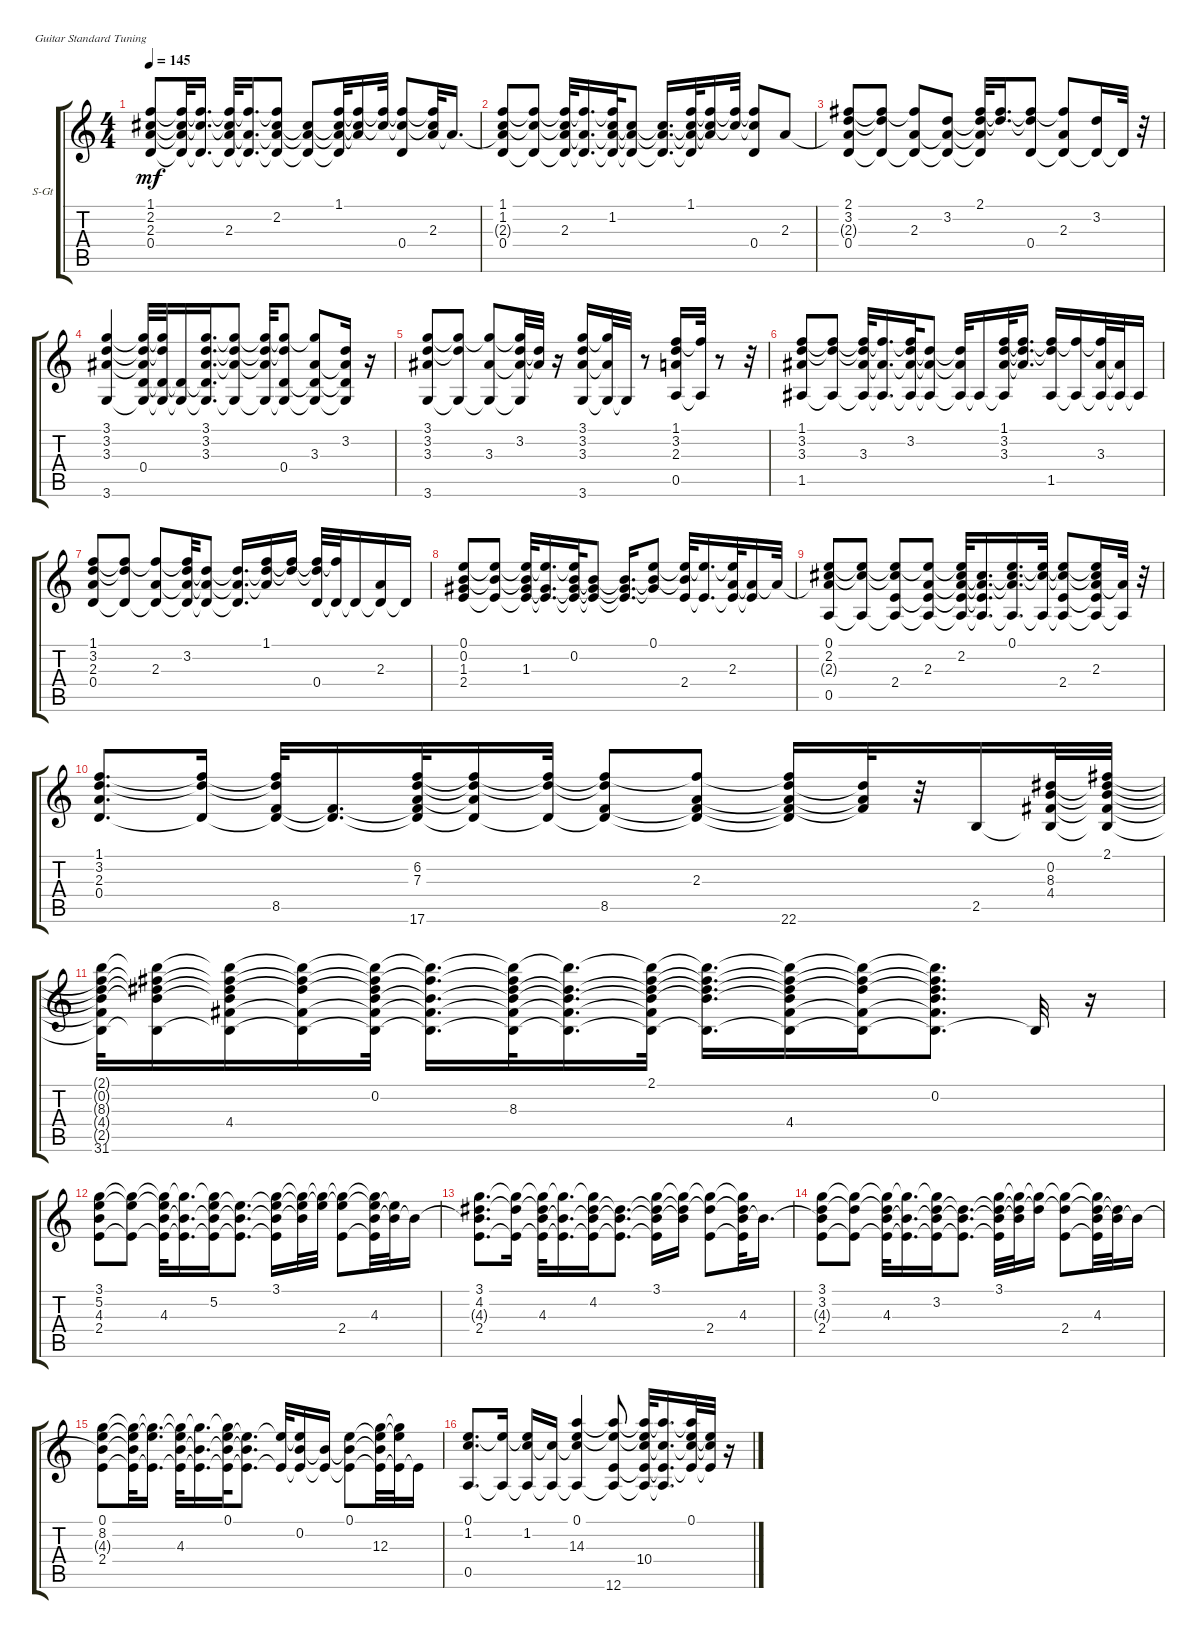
\defaultSystemsLayout 4
\bracketExtendMode groupsimilarinstruments
\firstSystemTrackNameOrientation horizontal
\otherSystemsTrackNameOrientation horizontal
\track ("Steel Guitar" "S-Gt") {instrument acousticguitarsteel}
\staff {score tabs}
\tuning (E4 B3 G3 D3 A2 E2)
\ts (4 4)
\tempo 145
\clef g2
\ks c
(2.3 1.1 2.2 0.4).8{dy mf} (2.3{t} 1.1{t} 2.2{t} 0.4{t}).32 (1.1{t} 2.2{t} 0.4{t}).16{d} (1.1{t} 2.2{t} 0.4{t} 2.3).32 (1.1{t} 0.4{t} 2.3{t}).16{d} (1.1{t} 0.4{t} 2.3{t} 2.2).8 (0.4{t} 2.3{t} 2.2{t}).8 (0.4{t} 2.3{t} 2.2{t} 1.1).32 (2.3{t} 2.2{t} 1.1{t}).16 (2.2{t} 1.1{t}).32 (2.2{t} 1.1{t} 0.4).8 (2.2{t} 1.1{t} 2.3).32 2.3{t}.16{d} |
(2.3{t} 1.2 1.1 0.4).8 (1.2{t} 1.1{t} 0.4{t}).8 (1.2{t} 1.1{t} 0.4{t} 2.3).32 (1.1{t} 0.4{t} 2.3{t}).16{d} (1.1{t} 0.4{t} 2.3{t} 1.2).32 (0.4{t} 2.3{t} 1.2{t}).8 (0.4{t} 2.3{t} 1.2{t}).16{d} (0.4{t} 2.3{t} 1.2{t} 1.1).32 (2.3{t} 1.2{t} 1.1{t}).16 (1.2{t} 1.1{t}).32 (1.2{t} 1.1{t} 0.4).8 2.3.8 |
(2.3{t} 0.4 2.1 3.2).8 (0.4{t} 2.1{t} 3.2{t}).8 (0.4{t} 2.1{t} 2.3).8 (0.4{t} 2.3{t} 3.2).8 (0.4{t} 2.3{t} 3.2{t} 2.1).32 (3.2{t} 2.1{t}).16{d} (3.2{t} 2.1{t} 0.4).8 (2.1{t} 0.4{t} 2.3).8 (0.4{t} 3.2).16 0.4{t}.32 r.32 |
(3.6 3.3 3.2 3.1).4 (3.6{t} 3.3{t} 3.2{t} 3.1{t} 0.4).32 (3.6{t} 3.2{t} 3.1{t} 0.4{t}).32 (3.6{t} 0.4{t}).16 (3.6{t} 0.4{t} 3.3 3.2 3.1).16{d} (3.6{t} 3.3{t} 3.2{t} 3.1{t}).8 (3.6{t} 3.3{t} 3.2{t} 3.1{t}).32 (3.6{t} 3.2{t} 3.1{t} 0.4).8 (3.6{t} 3.1{t} 0.4{t} 3.3).8 (3.6{t} 0.4{t} 3.3{t} 3.2).16 r.16 |
(3.1 3.3 3.2 3.6).8 (3.1{t} 3.2{t} 3.6{t}).8 (3.1{t} 3.6{t} 3.3).8 (3.1{t} 3.6{t} 3.3{t} 3.2).32 (3.3{t} 3.2{t}).32 r.16 (3.6 3.3 3.1 3.2).16 (3.6{t} 3.3{t} 3.1{t}).32 3.6{t}.32 r.8 (2.3 1.1 0.5 3.2).16 (1.1{t} 0.5{t}).32 r.8 r.32 |
(3.3 3.2 1.1 1.5).8 (3.2{t} 1.1{t} 1.5{t}).8 (3.2{t} 1.1{t} 1.5{t} 3.3).32 (1.1{t} 1.5{t} 3.3{t}).16{d} (1.1{t} 1.5{t} 3.3{t} 3.2).32 (1.5{t} 3.3{t} 3.2{t}).8 (1.5{t} 3.3{t} 3.2{t}).32 1.5{t}.16 (1.5{t} 3.3 3.2 1.1).32 (3.3{t} 3.2{t} 1.1{t}).16{d} (3.2{t} 1.1{t} 1.5).16 (1.1{t} 1.5{t}).16 (1.1{t} 1.5{t} 3.3).32 (1.5{t} 3.3{t}).32 1.5{t}.16 |
(3.2 1.1 0.4 2.3).8 (3.2{t} 1.1{t} 0.4{t}).8 (1.1{t} 0.4{t} 2.3).8 (1.1{t} 0.4{t} 2.3{t} 3.2).32 (0.4{t} 2.3{t} 3.2{t}).8 (0.4{t} 2.3{t} 3.2{t}).16{d} (2.3{t} 3.2{t} 1.1).16 (3.2{t} 1.1{t}).16 (3.2{t} 1.1{t} 0.4).32 (1.1{t} 0.4{t}).32 0.4{t}.16 (0.4{t} 2.3).16 0.4{t}.16 |
(1.3 0.2 0.1 2.4).8 (0.2{t} 0.1{t} 2.4{t}).8 (0.2{t} 0.1{t} 2.4{t} 1.3).32 (0.1{t} 2.4{t} 1.3{t}).16{d} (0.1{t} 2.4{t} 1.3{t} 0.2).32 (2.4{t} 1.3{t} 0.2{t}).8 (2.4{t} 1.3{t} 0.2{t}).16{d} (1.3{t} 0.2{t} 0.1).8 (0.2{t} 0.1{t} 2.4).32 (0.1{t} 2.4{t}).16{d} (0.1{t} 2.4{t} 2.3).32 (2.4{t} 2.3{t}).16 2.3{t}.32 |
(2.3{t} 0.5 0.1 2.2).8 (0.5{t} 0.1{t} 2.2{t}).8 (0.5{t} 0.1{t} 2.2{t} 2.4).8 (0.5{t} 0.1{t} 2.4{t} 2.3).8 (0.5{t} 0.1{t} 2.4{t} 2.3{t} 2.2).32 (0.5{t} 2.4{t} 2.3{t} 2.2{t}).16{d} (0.5{t} 2.3{t} 2.2{t} 0.1).16{d} (0.5{t} 2.2{t} 0.1{t}).32 (0.5{t} 2.2{t} 0.1{t} 2.4).8 (0.5{t} 2.2{t} 0.1{t} 2.4{t} 2.3).16 (0.5{t} 2.3{t}).32 r.32 |
(0.4 1.1 3.2 2.3).8{d} (0.4{t} 1.1{t} 3.2{t}).16 (0.4{t} 1.1{t} 3.2{t} 8.5).32 (0.4{t} 8.5{t}).16{d} (0.4{t} 8.5{t} 6.2 7.3 17.6).32 (0.4{t} 6.2{t} 7.3{t} 17.6{t}).16 (0.4{t} 6.2{t} 7.3{t}).32 (0.4{t} 6.2{t} 7.3{t} 8.5).8 (0.4{t} 6.2{t} 8.5{t} 2.3).8 (0.4{t} 6.2{t} 8.5{t} 2.3{t} 22.6).16 (8.5{t} 2.3{t} 22.6{t}).32 r.32 2.5.16 (2.5{t} 0.2 4.4 8.3).32 (2.5{t} 0.2{t} 4.4{t} 8.3{t} 2.1).32 |
(2.5{t} 0.2{t} 4.4{t} 8.3{t} 2.1{t} 31.6).32 (2.5{t} 0.2{t} 8.3{t} 2.1{t} 31.6{t}).16 (2.5{t} 0.2{t} 8.3{t} 2.1{t} 31.6{t} 4.4).16 (2.5{t} 8.3{t} 2.1{t} 31.6{t} 4.4{t}).16 (2.5{t} 8.3{t} 2.1{t} 31.6{t} 4.4{t} 0.2).32 (2.5{t} 2.1{t} 31.6{t} 4.4{t} 0.2{t}).16{d} (2.5{t} 2.1{t} 31.6{t} 4.4{t} 0.2{t} 8.3).32 (2.5{t} 31.6{t} 4.4{t} 0.2{t} 8.3{t}).16{d} (2.5{t} 31.6{t} 4.4{t} 0.2{t} 8.3{t} 2.1).32 (2.5{t} 31.6{t} 0.2{t} 8.3{t} 2.1{t}).16{d} (2.5{t} 31.6{t} 0.2{t} 8.3{t} 2.1{t} 4.4).16 (2.5{t} 31.6{t} 8.3{t} 2.1{t} 4.4{t}).16 (2.5{t} 31.6{t} 8.3{t} 2.1{t} 4.4{t} 0.2).8{d} 2.5{t}.32 r.16 |
(2.4 3.1 5.2 4.3).8 (2.4{t} 3.1{t} 5.2{t}).8 (2.4{t} 3.1{t} 5.2{t} 4.3).32 (2.4{t} 3.1{t} 4.3{t}).16{d} (2.4{t} 3.1{t} 4.3{t} 5.2).16 (2.4{t} 4.3{t} 5.2{t}).8{d} (2.4{t} 4.3{t} 5.2{t} 3.1).16 (4.3{t} 5.2{t} 3.1{t}).32 (5.2{t} 3.1{t}).32 (5.2{t} 3.1{t} 2.4).8 (5.2{t} 3.1{t} 2.4{t} 4.3).32 (5.2{t} 4.3{t}).32 4.3{t}.16 |
(4.3{t} 2.4 4.2 3.1).8{d} (2.4{t} 4.2{t} 3.1{t}).16 (2.4{t} 4.2{t} 3.1{t} 4.3).32 (2.4{t} 3.1{t} 4.3{t}).16{d} (2.4{t} 3.1{t} 4.3{t} 4.2).16 (2.4{t} 4.3{t} 4.2{t}).8{d} (2.4{t} 4.3{t} 4.2{t} 3.1).16 (4.3{t} 4.2{t} 3.1{t}).16 (4.2{t} 3.1{t} 2.4).8 (4.2{t} 3.1{t} 2.4{t} 4.3).32 4.3{t}.16{d} |
(4.3{t} 3.1 3.2 2.4).8 (3.1{t} 3.2{t} 2.4{t}).8 (3.1{t} 3.2{t} 2.4{t} 4.3).32 (3.1{t} 2.4{t} 4.3{t}).16{d} (3.1{t} 2.4{t} 4.3{t} 3.2).16 (2.4{t} 4.3{t} 3.2{t}).8{d} (2.4{t} 4.3{t} 3.2{t} 3.1).32 (4.3{t} 3.2{t} 3.1{t}).32 (3.2{t} 3.1{t}).16 (3.2{t} 3.1{t} 2.4).8 (3.2{t} 3.1{t} 2.4{t} 4.3).32 (3.2{t} 4.3{t}).32 4.3{t}.16 |
(4.3{t} 2.4 0.1 8.2).8 (4.3{t} 2.4{t} 0.1{t} 8.2{t}).32 (2.4{t} 0.1{t} 8.2{t}).16{d} (2.4{t} 0.1{t} 8.2{t} 4.3).32 (2.4{t} 8.2{t} 4.3{t}).16{d} (2.4{t} 8.2{t} 4.3{t} 0.1).32 (2.4{t} 4.3{t} 0.1{t}).8{d} (2.4{t} 0.1{t}).32 (2.4{t} 0.1{t} 0.2).16 (2.4{t} 0.2{t}).16 (2.4{t} 0.2{t} 0.1).8 (2.4{t} 0.2{t} 0.1{t} 12.3).32 (2.4{t} 0.1{t} 12.3{t}).32 2.4{t}.16 |
(0.5 1.2 0.1).8{d} (0.5{t} 0.1{t}).16 (0.5{t} 0.1{t} 1.2).16 (0.5{t} 1.2{t}).16 (0.5{t} 1.2{t} 0.1 14.3).4 (0.5{t} 0.1{t} 14.3{t} 12.6).8 (0.5{t} 0.1{t} 14.3{t} 12.6{t} 10.4).32 (0.5{t} 14.3{t} 12.6{t} 10.4{t}).16{d} (14.3{t} 12.6{t} 10.4{t} 0.1).32 (12.6{t} 10.4{t} 0.1{t}).32 r.16
